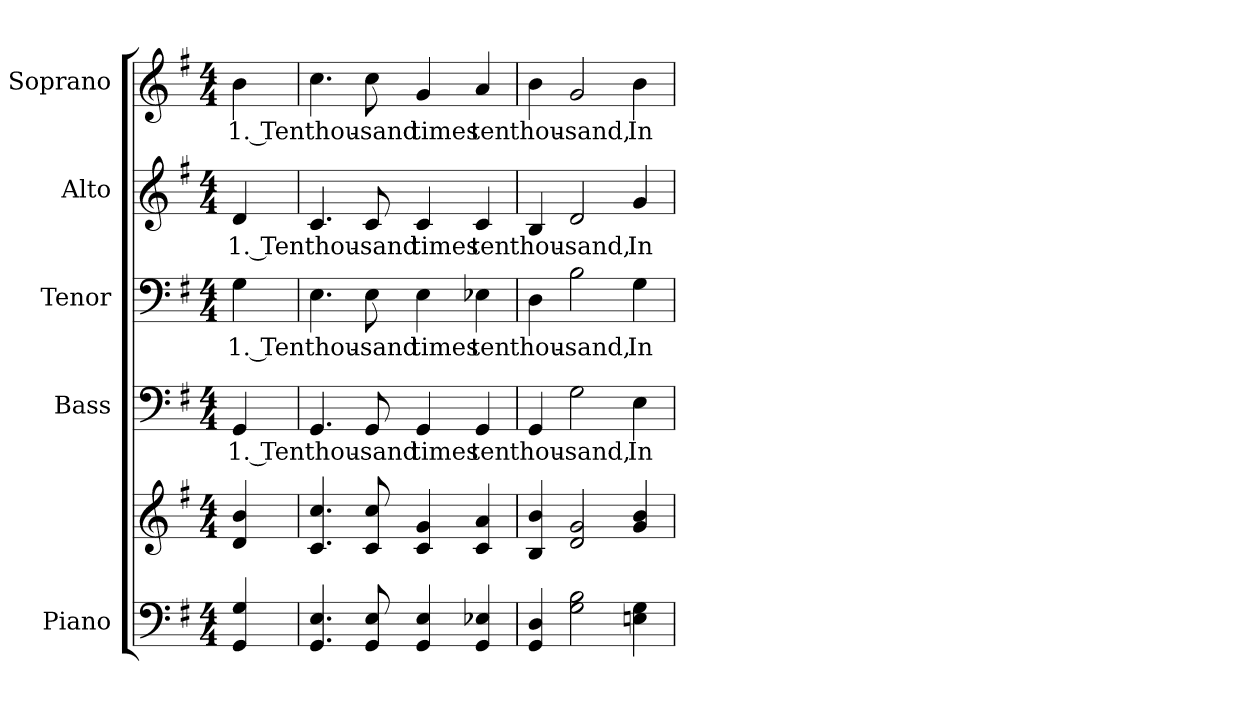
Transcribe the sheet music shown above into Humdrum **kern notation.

**kern	**kern	**kern	**text	**kern	**text	**kern	**text	**kern	**text
*part5	*part5	*part4	*part4	*part3	*part3	*part2	*part2	*part1	*part1
*staff6	*staff5	*staff4	*staff4	*staff3	*staff3	*staff2	*staff2	*staff1	*staff1
*I"Piano	*	*I"Bass	*	*I"Tenor	*	*I"Alto	*	*I"Soprano	*
*I'Pno.	*	*I'B.	*	*I'T.	*	*I'A.	*	*I'S.	*
!!LO:PB:g=z
*clefF4	*clefG2	*clefF4	*	*clefF4	*	*clefG2	*	*clefG2	*
*k[f#]	*k[f#]	*k[f#]	*	*k[f#]	*	*k[f#]	*	*k[f#]	*
*G:	*G:	*G:	*	*G:	*	*G:	*	*G:	*
*M4/4	*M4/4	*M4/4	*	*M4/4	*	*M4/4	*	*M4/4	*
*MM140	*MM140	*MM140	*	*MM140	*	*MM140	*	*MM140	*
=1	=1	=1	=1	=1	=1	=1	=1	=1	=1
!	!	!	!LO:LY:b:color=#000000	!	!	!	!	!	!
!	!	!	!	!	!LO:LY:b:color=#000000	!	!	!	!
!	!	!	!	!	!	!	!LO:LY:b:color=#000000	!	!
!	!	!	!	!	!	!	!	!	!LO:LY:b:color=#000000
4GGi/ 4Gi	4di/ 4bi	4GGi/	1. Ten	4Gi\	1. Ten	4di/	1. Ten	4bi\	1. Ten
=2	=2	=2	=2	=2	=2	=2	=2	=2	=2
!	!	!	!LO:LY:b:color=#000000	!	!	!	!	!	!
!	!	!	!	!	!LO:LY:b:color=#000000	!	!	!	!
!	!	!	!	!	!	!	!LO:LY:b:color=#000000	!	!
!	!	!	!	!	!	!	!	!	!LO:LY:b:color=#000000
4.GGi/ 4.Ei	4.ci/ 4.cci	4.GGi/	thou-	4.Ei\	thou-	4.ci/	thou-	4.cci\	thou-
!	!	!	!LO:LY:b:color=#000000	!	!	!	!	!	!
!	!	!	!	!	!LO:LY:b:color=#000000	!	!	!	!
!	!	!	!	!	!	!	!LO:LY:b:color=#000000	!	!
!	!	!	!	!	!	!	!	!	!LO:LY:b:color=#000000
8GGi/ 8Ei	8ci/ 8cci	8GGi/	-sand	8Ei\	-sand	8ci/	-sand	8cci\	-sand
!	!	!	!LO:LY:b:color=#000000	!	!	!	!	!	!
!	!	!	!	!	!LO:LY:b:color=#000000	!	!	!	!
!	!	!	!	!	!	!	!LO:LY:b:color=#000000	!	!
!	!	!	!	!	!	!	!	!	!LO:LY:b:color=#000000
4GGi/ 4Ei	4ci/ 4gi	4GGi/	times	4Ei\	times	4ci/	times	4gi/	times
!	!	!	!LO:LY:b:color=#000000	!	!	!	!	!	!
!	!	!	!	!	!LO:LY:b:color=#000000	!	!	!	!
!	!	!	!	!	!	!	!LO:LY:b:color=#000000	!	!
!	!	!	!	!	!	!	!	!	!LO:LY:b:color=#000000
4GGi/ 4E-Xi	4ci/ 4ai	4GGi/	ten	4E-Xi\	ten	4ci/	ten	4ai/	ten
=3	=3	=3	=3	=3	=3	=3	=3	=3	=3
!	!	!	!LO:LY:b:color=#000000	!	!	!	!	!	!
!	!	!	!	!	!LO:LY:b:color=#000000	!	!	!	!
!	!	!	!	!	!	!	!LO:LY:b:color=#000000	!	!
!	!	!	!	!	!	!	!	!	!LO:LY:b:color=#000000
4GGi/ 4Di	4Bi/ 4bi	4GGi/	thou-	4Di\	thou-	4Bi/	thou-	4bi\	thou-
!	!	!	!LO:LY:b:color=#000000	!	!	!	!	!	!
!	!	!	!	!	!LO:LY:b:color=#000000	!	!	!	!
!	!	!	!	!	!	!	!LO:LY:b:color=#000000	!	!
!	!	!	!	!	!	!	!	!	!LO:LY:b:color=#000000
2Gi\ 2Bi	2di/ 2gi	2Gi\	-sand,	2Bi\	-sand,	2di/	-sand,	2gi/	-sand,
!	!	!	!LO:LY:b:color=#000000	!	!	!	!	!	!
!	!	!	!	!	!LO:LY:b:color=#000000	!	!	!	!
!	!	!	!	!	!	!	!LO:LY:b:color=#000000	!	!
!	!	!	!	!	!	!	!	!	!LO:LY:b:color=#000000
4Eni\ 4Gi	4gi/ 4bi	4Ei\	In	4Gi\	In	4gi/	In	4bi\	In
=	=	=	=	=	=	=	=	=	=
*-	*-	*-	*-	*-	*-	*-	*-	*-	*-
